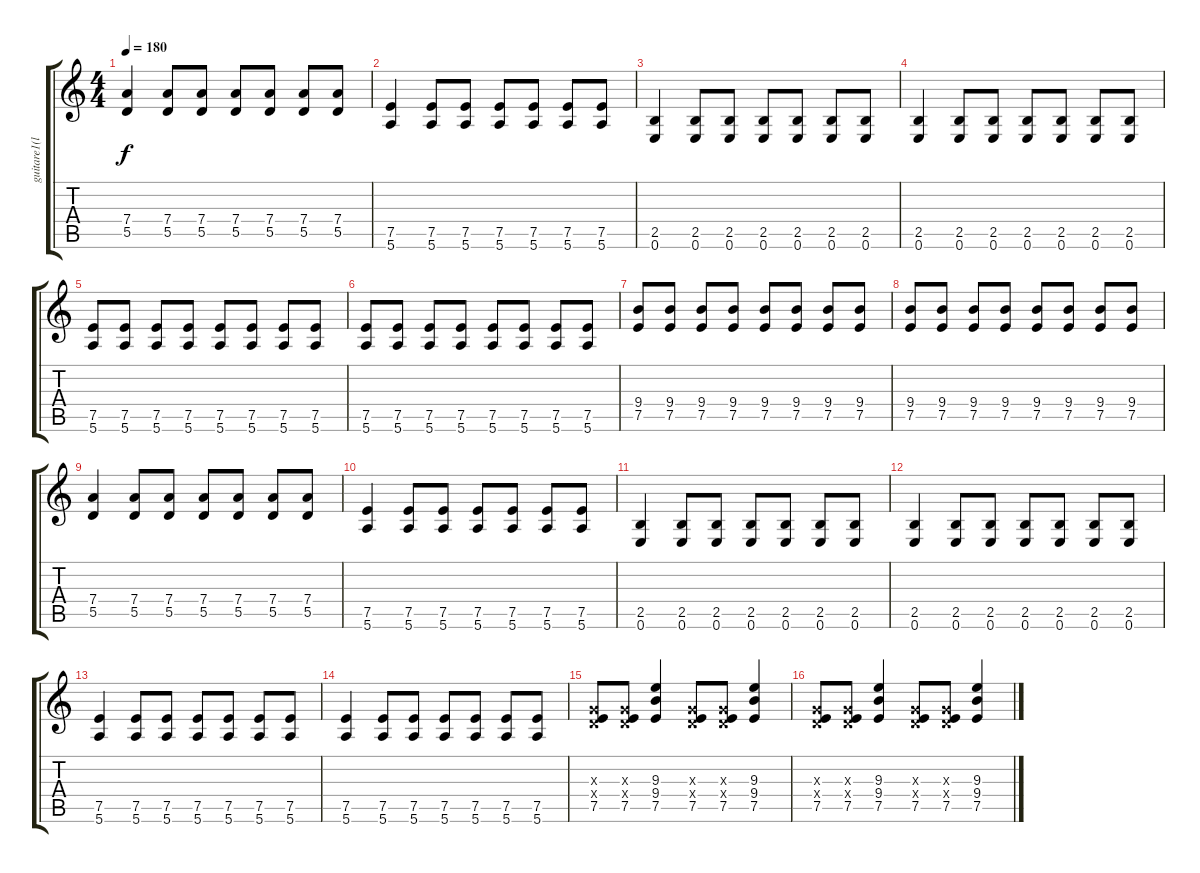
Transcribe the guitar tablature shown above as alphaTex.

\track ("guitare1(lars)" "guitare1(l") {instrument distortionguitar}
\staff {score tabs}
\tuning (E4 B3 G3 D3 A2 E2) {hide}
\ts (4 4)
\tempo 180
\clef g2
\ks c
(7.4 5.5).4{dy f} (7.4 5.5).8 (7.4 5.5).8 (7.4 5.5).8 (7.4 5.5).8 (7.4 5.5).8 (7.4 5.5).8 |
(7.5 5.6).4 (7.5 5.6).8 (7.5 5.6).8 (7.5 5.6).8 (7.5 5.6).8 (7.5 5.6).8 (7.5 5.6).8 |
(2.5 0.6).4 (2.5 0.6).8 (2.5 0.6).8 (2.5 0.6).8 (2.5 0.6).8 (2.5 0.6).8 (2.5 0.6).8 |
(2.5 0.6).4 (2.5 0.6).8 (2.5 0.6).8 (2.5 0.6).8 (2.5 0.6).8 (2.5 0.6).8 (2.5 0.6).8 |
(7.5 5.6).8 (7.5 5.6).8 (7.5 5.6).8 (7.5 5.6).8 (7.5 5.6).8 (7.5 5.6).8 (7.5 5.6).8 (7.5 5.6).8 |
(7.5 5.6).8 (7.5 5.6).8 (7.5 5.6).8 (7.5 5.6).8 (7.5 5.6).8 (7.5 5.6).8 (7.5 5.6).8 (7.5 5.6).8 |
(9.4 7.5).8 (9.4 7.5).8 (9.4 7.5).8 (9.4 7.5).8 (9.4 7.5).8 (9.4 7.5).8 (9.4 7.5).8 (9.4 7.5).8 |
(9.4 7.5).8 (9.4 7.5).8 (9.4 7.5).8 (9.4 7.5).8 (9.4 7.5).8 (9.4 7.5).8 (9.4 7.5).8 (9.4 7.5).8 |
(7.4 5.5).4 (7.4 5.5).8 (7.4 5.5).8 (7.4 5.5).8 (7.4 5.5).8 (7.4 5.5).8 (7.4 5.5).8 |
(7.5 5.6).4 (7.5 5.6).8 (7.5 5.6).8 (7.5 5.6).8 (7.5 5.6).8 (7.5 5.6).8 (7.5 5.6).8 |
(2.5 0.6).4 (2.5 0.6).8 (2.5 0.6).8 (2.5 0.6).8 (2.5 0.6).8 (2.5 0.6).8 (2.5 0.6).8 |
(2.5 0.6).4 (2.5 0.6).8 (2.5 0.6).8 (2.5 0.6).8 (2.5 0.6).8 (2.5 0.6).8 (2.5 0.6).8 |
(7.5 5.6).4 (7.5 5.6).8 (7.5 5.6).8 (7.5 5.6).8 (7.5 5.6).8 (7.5 5.6).8 (7.5 5.6).8 |
(7.5 5.6).4 (7.5 5.6).8 (7.5 5.6).8 (7.5 5.6).8 (7.5 5.6).8 (7.5 5.6).8 (7.5 5.6).8 |
(0.3{x} 0.4{x} 7.5).8 (0.3{x} 0.4{x} 7.5).8 (9.3 9.4 7.5).4 (0.3{x} 0.4{x} 7.5).8 (0.3{x} 0.4{x} 7.5).8 (9.3 9.4 7.5).4 |
(0.3{x} 0.4{x} 7.5).8 (0.3{x} 0.4{x} 7.5).8 (9.3 9.4 7.5).4 (0.3{x} 0.4{x} 7.5).8 (0.3{x} 0.4{x} 7.5).8 (9.3 9.4 7.5).4
